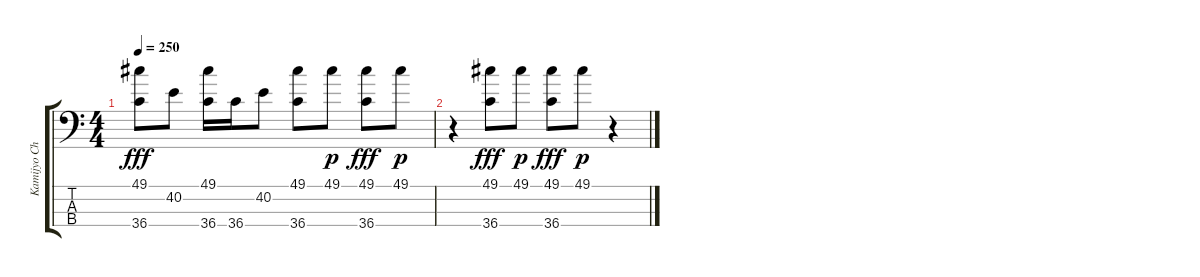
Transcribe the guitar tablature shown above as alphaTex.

\track ("Kamijyo Chihiro-DRUMS" "Kamijyo Ch") {instrument acousticgrandpiano}
\staff {score tabs}
\tuning (C-1 C-1 C-1 C-1) {hide}
\ts (4 4)
\tempo 250
\clef f4
\ks c
(49.1 36.4).8{dy fff} 40.2.8 (49.1 36.4).16 36.4.16 40.2.8 (49.1 36.4).8 49.1.8{dy p} (49.1 36.4).8{dy fff} 49.1.8{dy p} |
r.4 (49.1 36.4).8{dy fff} 49.1.8{dy p} (49.1 36.4).8{dy fff} 49.1.8{dy p} r.4
